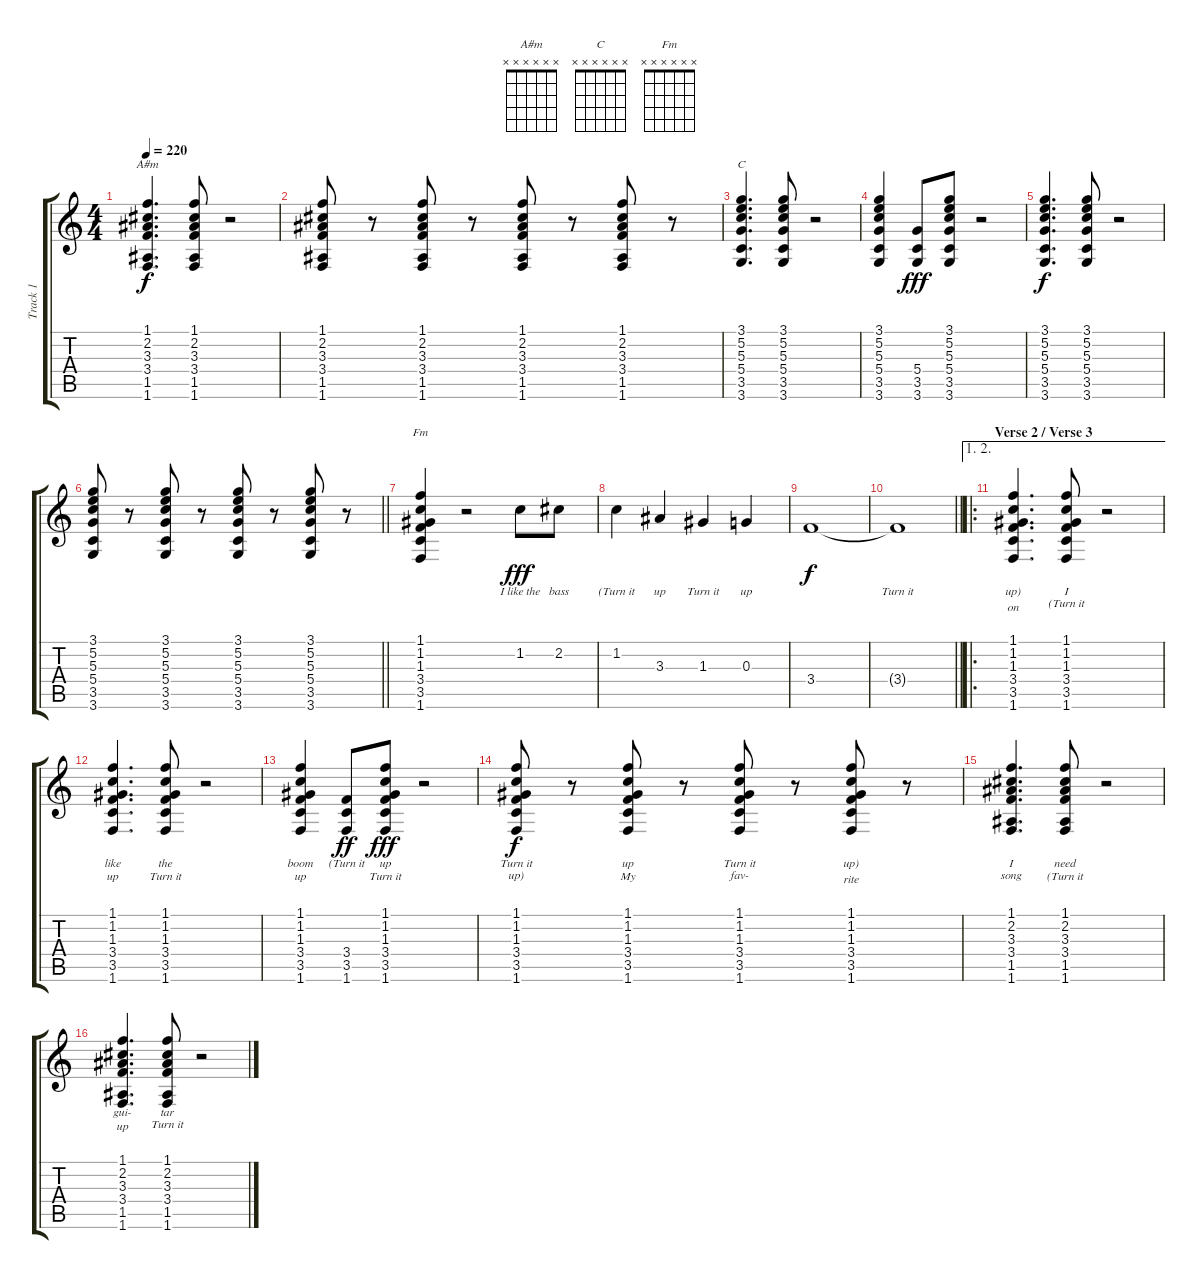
\track ("Track 1" "Track 1") {instrument acousticguitarsteel}
\staff {score tabs}
\tuning (E4 B3 G3 D3 A2 E2) {hide}
\chord ("A#m" x x x x x x)
\chord ("C" x x x x x x)
\chord ("Fm" x x x x x x)
\ts (4 4)
\tempo 220
\clef g2
\ks c
(1.1 2.2 3.3 3.4 1.5 1.6).4{d ch "A#m" lyrics (0 "") lyrics (1 "") lyrics (2 "") lyrics (3 "") lyrics (4 "") dy f} (1.1 2.2 3.3 3.4 1.5 1.6).8{lyrics (0 "") lyrics (1 "") lyrics (2 "") lyrics (3 "") lyrics (4 "")} r.2 |
(1.1 2.2 3.3 3.4 1.5 1.6).8{lyrics (0 "") lyrics (1 "") lyrics (2 "") lyrics (3 "") lyrics (4 "")} r.8 (1.1 2.2 3.3 3.4 1.5 1.6).8{lyrics (0 "") lyrics (1 "") lyrics (2 "") lyrics (3 "") lyrics (4 "")} r.8 (1.1 2.2 3.3 3.4 1.5 1.6).8{lyrics (0 "") lyrics (1 "") lyrics (2 "") lyrics (3 "") lyrics (4 "")} r.8 (1.1 2.2 3.3 3.4 1.5 1.6).8{lyrics (0 "") lyrics (1 "") lyrics (2 "") lyrics (3 "") lyrics (4 "")} r.8 |
(3.1 5.2 5.3 5.4 3.5 3.6).4{d ch "C" lyrics (0 "") lyrics (1 "") lyrics (2 "") lyrics (3 "") lyrics (4 "")} (3.1 5.2 5.3 5.4 3.5 3.6).8{lyrics (0 "") lyrics (1 "") lyrics (2 "") lyrics (3 "") lyrics (4 "")} r.2 |
(3.1 5.2 5.3 5.4 3.5 3.6).4{lyrics (0 "") lyrics (1 "") lyrics (2 "") lyrics (3 "") lyrics (4 "")} (5.4 3.5 3.6).8{lyrics (0 "") lyrics (1 "") lyrics (2 "") lyrics (3 "") lyrics (4 "") dy fff} (3.1 5.2 5.3 5.4 3.5 3.6).8{lyrics (0 "") lyrics (1 "") lyrics (2 "") lyrics (3 "") lyrics (4 "")} r.2 |
(3.1 5.2 5.3 5.4 3.5 3.6).4{d lyrics (0 "") lyrics (1 "") lyrics (2 "") lyrics (3 "") lyrics (4 "") dy f} (3.1 5.2 5.3 5.4 3.5 3.6).8{lyrics (0 "") lyrics (1 "") lyrics (2 "") lyrics (3 "") lyrics (4 "")} r.2 |
\barLineRight lightlight
(3.1 5.2 5.3 5.4 3.5 3.6).8{lyrics (0 "") lyrics (1 "") lyrics (2 "") lyrics (3 "") lyrics (4 "")} r.8 (3.1 5.2 5.3 5.4 3.5 3.6).8{lyrics (0 "") lyrics (1 "") lyrics (2 "") lyrics (3 "") lyrics (4 "")} r.8 (3.1 5.2 5.3 5.4 3.5 3.6).8{lyrics (0 "") lyrics (1 "") lyrics (2 "") lyrics (3 "") lyrics (4 "")} r.8 (3.1 5.2 5.3 5.4 3.5 3.6).8{lyrics (0 "") lyrics (1 "") lyrics (2 "") lyrics (3 "") lyrics (4 "")} r.8 |
(1.1 1.2 1.3 3.4 3.5 1.6).4{ch "Fm" lyrics (0 "") lyrics (1 "") lyrics (2 "") lyrics (3 "") lyrics (4 "")} r.2 1.2.8{lyrics (0 "I like the") lyrics (1 "") lyrics (2 "") lyrics (3 "") lyrics (4 "") dy fff} 2.2.8{lyrics (0 "bass") lyrics (1 "") lyrics (2 "") lyrics (3 "") lyrics (4 "")} |
1.2.4{lyrics (0 "(Turn it") lyrics (1 "") lyrics (2 "") lyrics (3 "") lyrics (4 "")} 3.3.4{lyrics (0 "up") lyrics (1 "") lyrics (2 "") lyrics (3 "") lyrics (4 "")} 1.3.4{lyrics (0 "Turn it") lyrics (1 "") lyrics (2 "") lyrics (3 "") lyrics (4 "")} 0.3.4{lyrics (0 "up") lyrics (1 "") lyrics (2 "") lyrics (3 "") lyrics (4 "")} |
3.4.1{lyrics (0 "") lyrics (1 "") lyrics (2 "") lyrics (3 "") lyrics (4 "") dy f} |
\barLineRight lightlight
3.4{t}.1{lyrics (0 "Turn it") lyrics (1 "") lyrics (2 "") lyrics (3 "") lyrics (4 "")} |
\ae (1 2)
\ro
\section ("" "Verse 2 / Verse 3")
(1.1 1.2 1.3 3.4 3.5 1.6).4{d lyrics (0 "up)") lyrics (1 "on") lyrics (2 "") lyrics (3 "") lyrics (4 "")} (1.1 1.2 1.3 3.4 3.5 1.6).8{lyrics (0 "I") lyrics (1 "(Turn it") lyrics (2 "") lyrics (3 "") lyrics (4 "")} r.2 |
(1.1 1.2 1.3 3.4 3.5 1.6).4{d lyrics (0 "like") lyrics (1 "up") lyrics (2 "") lyrics (3 "") lyrics (4 "")} (1.1 1.2 1.3 3.4 3.5 1.6).8{lyrics (0 "the") lyrics (1 "Turn it") lyrics (2 "") lyrics (3 "") lyrics (4 "")} r.2 |
(1.1 1.2 1.3 3.4 3.5 1.6).4{lyrics (0 "boom") lyrics (1 "up") lyrics (2 "") lyrics (3 "") lyrics (4 "")} (3.4 3.5 1.6).8{lyrics (0 "(Turn it") lyrics (1 "") lyrics (2 "") lyrics (3 "") lyrics (4 "") dy ff} (1.1 1.2 1.3 3.4 3.5 1.6).8{lyrics (0 "up") lyrics (1 "Turn it") lyrics (2 "") lyrics (3 "") lyrics (4 "") dy fff} r.2 |
(1.1 1.2 1.3 3.4 3.5 1.6).8{lyrics (0 "Turn it") lyrics (1 "up)") lyrics (2 "") lyrics (3 "") lyrics (4 "") dy f} r.8 (1.1 1.2 1.3 3.4 3.5 1.6).8{lyrics (0 "up") lyrics (1 "My") lyrics (2 "") lyrics (3 "") lyrics (4 "")} r.8 (1.1 1.2 1.3 3.4 3.5 1.6).8{lyrics (0 "Turn it") lyrics (1 "fav-") lyrics (2 "") lyrics (3 "") lyrics (4 "")} r.8 (1.1 1.2 1.3 3.4 3.5 1.6).8{lyrics (0 "up)") lyrics (1 "rite") lyrics (2 "") lyrics (3 "") lyrics (4 "")} r.8 |
(1.1 2.2 3.3 3.4 1.5 1.6).4{d lyrics (0 "I") lyrics (1 "song") lyrics (2 "") lyrics (3 "") lyrics (4 "")} (1.1 2.2 3.3 3.4 1.5 1.6).8{lyrics (0 "need") lyrics (1 "(Turn it") lyrics (2 "") lyrics (3 "") lyrics (4 "")} r.2 |
(1.1 2.2 3.3 3.4 1.5 1.6).4{d lyrics (0 "gui-") lyrics (1 "up") lyrics (2 "") lyrics (3 "") lyrics (4 "")} (1.1 2.2 3.3 3.4 1.5 1.6).8{lyrics (0 "tar") lyrics (1 "Turn it") lyrics (2 "") lyrics (3 "") lyrics (4 "")} r.2
